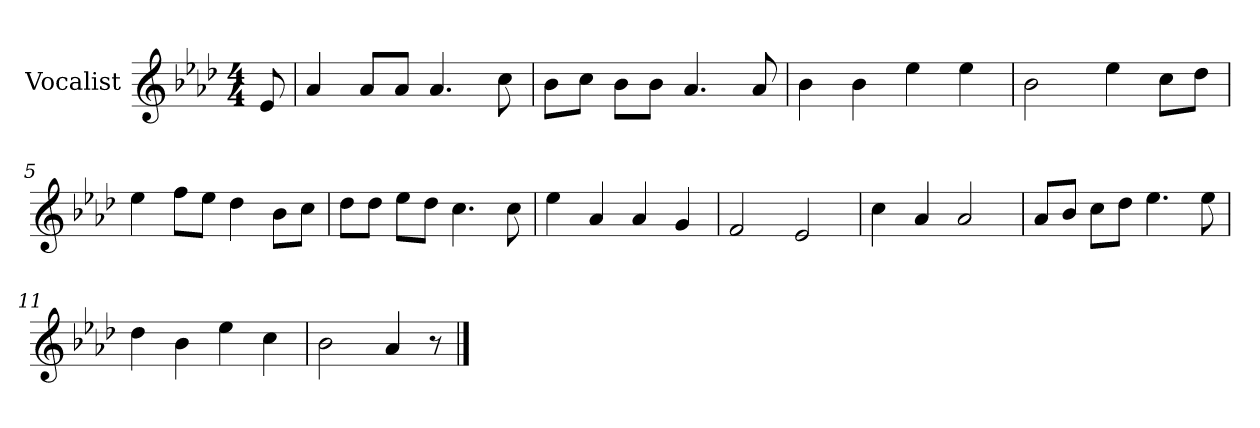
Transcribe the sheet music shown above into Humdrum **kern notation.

**kern
*part1
*staff1
*I"Vocalist
*k[b-e-a-d-]
*A-:
*M4/4
=
8e-
=1
4a-
8a-L
8a-J
4.a-
8cc
=2
8b-L
8ccJ
8b-L
8b-J
4.a-
8a-
=3
4b-
4b-
4ee-
4ee-
=4
2b-
4ee-
8ccL
8dd-J
=5
4ee-
8ffL
8ee-J
4dd-
8b-L
8ccJ
=6
8dd-L
8dd-J
8ee-L
8dd-J
4.cc
8cc
=7
4ee-
4a-
4a-
4g
=8
2f
2e-
=9
4cc
4a-
2a-
=10
8a-L
8b-J
8ccL
8dd-J
4.ee-
8ee-
=11
4dd-
4b-
4ee-
4cc
=12
2b-
4a-
8r
==
*-
